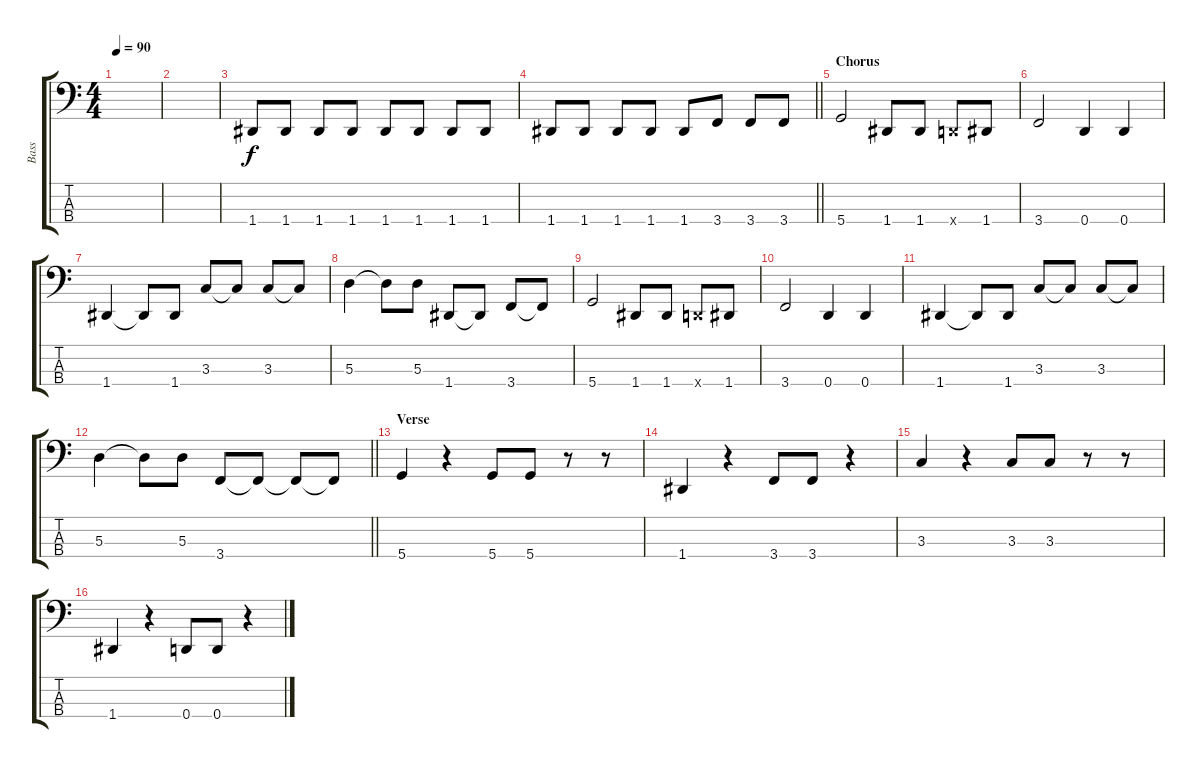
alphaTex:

\track ("Bass" "Bass") {instrument electricbassfinger}
\staff {score tabs}
\tuning (G2 D2 A1 D1) {hide}
\ts (4 4)
\tempo 90
\clef f4
\ks c
|
|
1.4.8 1.4.8 1.4.8 1.4.8 1.4.8 1.4.8 1.4.8 1.4.8 |
\barLineRight lightlight
1.4.8 1.4.8 1.4.8 1.4.8 1.4.8 3.4.8 3.4.8 3.4.8 |
\section ("" "Chorus ")
5.4.2 1.4.8 1.4.8 0.4{x}.8 1.4.8 |
3.4.2 0.4.4 0.4.4 |
1.4.4 1.4{t}.8 1.4.8 3.3.8 3.3{t}.8 3.3.8 3.3{t}.8 |
5.3.4 5.3{t}.8 5.3.8 1.4.8 1.4{t}.8 3.4.8 3.4{t}.8 |
5.4.2 1.4.8 1.4.8 0.4{x}.8 1.4.8 |
3.4.2 0.4.4 0.4.4 |
1.4.4 1.4{t}.8 1.4.8 3.3.8 3.3{t}.8 3.3.8 3.3{t}.8 |
\barLineRight lightlight
5.3.4 5.3{t}.8 5.3.8 3.4.8 3.4{t}.8 3.4{t}.8 3.4{t}.8 |
\section ("" "Verse ")
5.4.4 r.4 5.4.8 5.4.8 r.8 r.8 |
1.4.4 r.4 3.4.8 3.4.8 r.4 |
3.3.4 r.4 3.3.8 3.3.8 r.8 r.8 |
1.4.4 r.4 0.4.8 0.4.8 r.4
